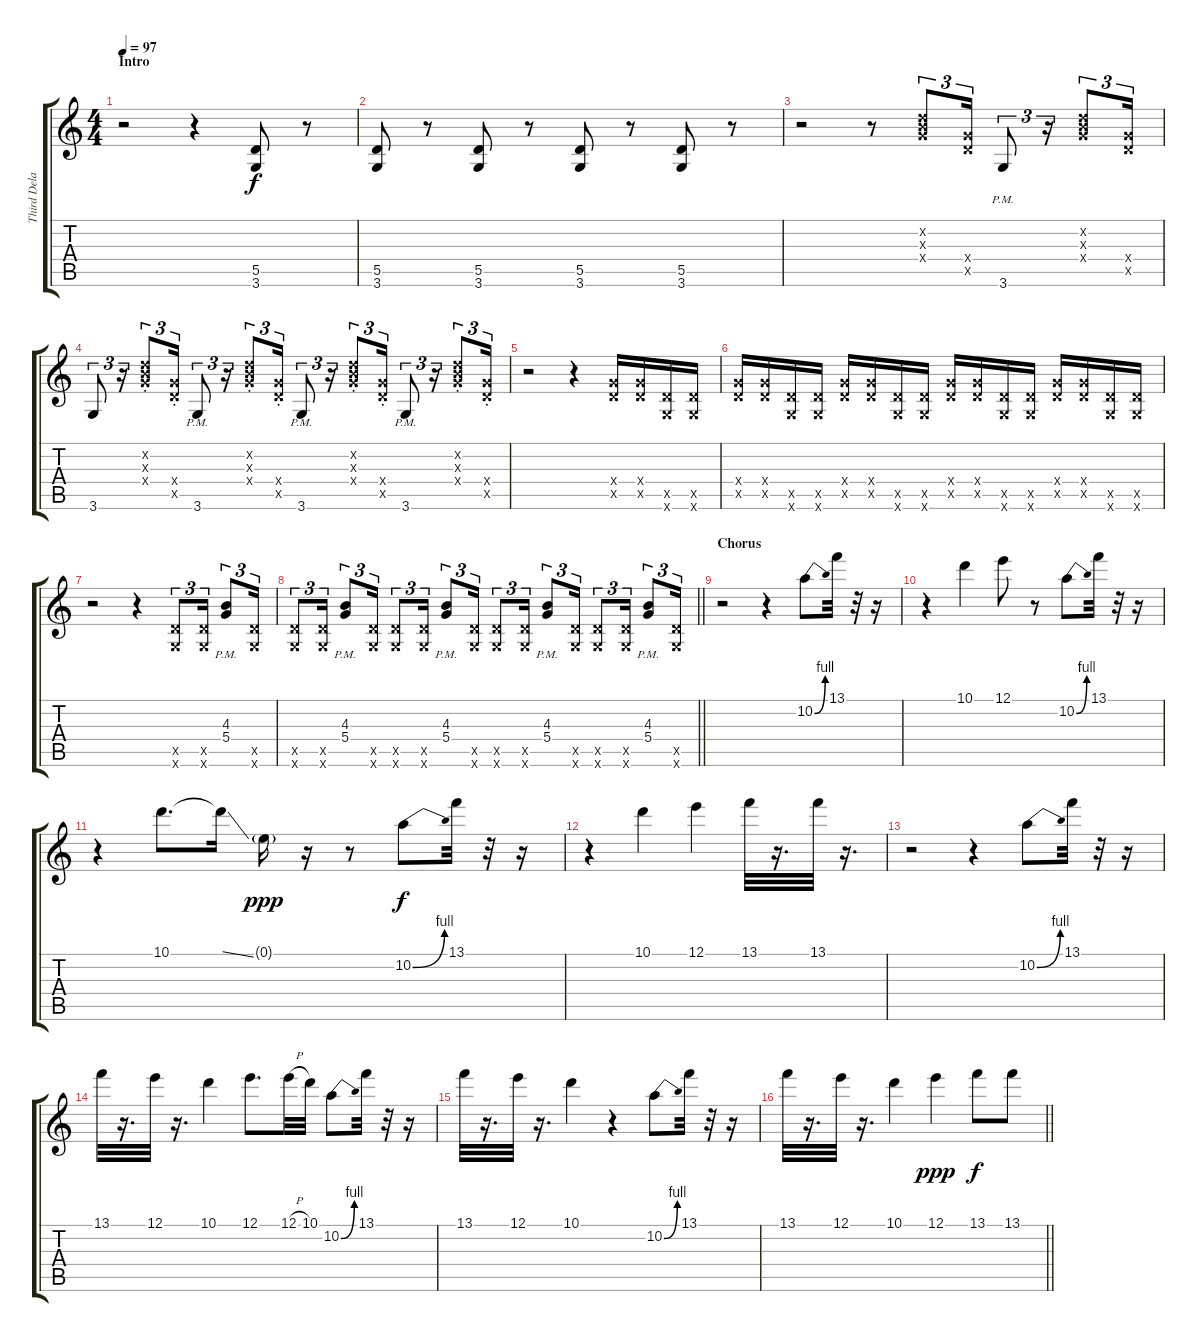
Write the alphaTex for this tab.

\track ("Third Delay" "Third Dela") {instrument overdrivenguitar}
\staff {score tabs}
\tuning (E4 B3 G3 D3 A2 E2) {hide}
\ts (4 4)
\section ("" "Intro")
\tempo 97
\clef g2
\ks c
r.2{dy f instrument overdrivenguitar} r.4 (5.5 3.6).8{volume 4} r.8 |
(5.5 3.6).8 r.8 (5.5 3.6).8 r.8 (5.5 3.6).8 r.8 (5.5 3.6).8 r.8 |
r.2{volume 10} r.8 (3.2{x} 4.3{x} 5.4{x}).8{tu (3 2) volume 4} (5.4{x} 5.5{x}).16{tu (3 2)} 3.6{pm}.8{tu (3 2)} r.16{tu (3 2)} (3.2{x} 4.3{x} 5.4{x}).8{tu (3 2)} (5.4{x} 5.5{x}).16{tu (3 2)} |
3.6.8{tu (3 2)} r.16{tu (3 2)} (3.2{x} 4.3{x} 5.4{st x}).8{tu (3 2)} (5.4{st x} 5.5{st x}).16{tu (3 2)} 3.6{pm}.8{tu (3 2)} r.16{tu (3 2)} (3.2{x} 4.3{x} 5.4{st x}).8{tu (3 2)} (5.4{st x} 5.5{st x}).16{tu (3 2)} 3.6{pm}.8{tu (3 2)} r.16{tu (3 2)} (3.2{x} 4.3{x} 5.4{st x}).8{tu (3 2)} (5.4{st x} 5.5{st x}).16{tu (3 2)} 3.6{pm}.8{tu (3 2)} r.16{tu (3 2)} (3.2{x} 4.3{x} 5.4{st x}).8{tu (3 2)} (5.4{st x} 5.5{st x}).16{tu (3 2)} |
r.2{volume 10} r.4 (5.4{x} 5.5{x}).16{volume 4} (5.4{x} 5.5{x}).16 (5.5{x} 3.6{x}).16 (5.5{x} 3.6{x}).16 |
(5.4{x} 5.5{x}).16 (5.4{x} 5.5{x}).16 (5.5{x} 3.6{x}).16 (5.5{x} 3.6{x}).16 (5.4{x} 5.5{x}).16 (5.4{x} 5.5{x}).16 (5.5{x} 3.6{x}).16 (5.5{x} 3.6{x}).16 (5.4{x} 5.5{x}).16 (5.4{x} 5.5{x}).16 (5.5{x} 3.6{x}).16 (5.5{x} 3.6{x}).16 (5.4{x} 5.5{x}).16 (5.4{x} 5.5{x}).16 (5.5{x} 3.6{x}).16 (5.5{x} 3.6{x}).16 |
r.2{volume 10} r.4 (5.5{x} 3.6{x}).8{tu (3 2) volume 4} (5.5{x} 3.6{x}).16{tu (3 2)} (4.3{pm} 5.4{pm}).8{tu (3 2)} (5.5{x} 3.6{x}).16{tu (3 2)} |
\barLineRight lightlight
(5.5{x} 3.6{x}).8{tu (3 2)} (5.5{x} 3.6{x}).16{tu (3 2)} (4.3{pm} 5.4{pm}).8{tu (3 2)} (5.5{x} 3.6{x}).16{tu (3 2)} (5.5{x} 3.6{x}).8{tu (3 2)} (5.5{x} 3.6{x}).16{tu (3 2)} (4.3{pm} 5.4{pm}).8{tu (3 2)} (5.5{x} 3.6{x}).16{tu (3 2)} (5.5{x} 3.6{x}).8{tu (3 2)} (5.5{x} 3.6{x}).16{tu (3 2)} (4.3{pm} 5.4{pm}).8{tu (3 2)} (5.5{x} 3.6{x}).16{tu (3 2)} (5.5{x} 3.6{x}).8{tu (3 2)} (5.5{x} 3.6{x}).16{tu (3 2)} (4.3{pm} 5.4{pm}).8{tu (3 2)} (5.5{x} 3.6{x}).16{tu (3 2)} |
\section ("" "Chorus")
r.2{volume 10} r.4 10.2{be (bend 0 0 60 4)}.8 13.1.32 r.32 r.16 |
r.4 10.1.4 12.1.8 r.8 10.2{be (bend 0 0 60 4)}.8 13.1.32 r.32 r.16 |
r.4 10.1.8{d} 10.1{ss t}.16 0.1{g}.16{dy ppp} r.16 r.8 10.2{be (bend 0 0 60 4)}.8{dy f} 13.1.32 r.32 r.16 |
r.4 10.1.4 12.1.4 13.1.32 r.16{d} 13.1.32 r.16{d} |
r.2 r.4 10.2{be (bend 0 0 60 4)}.8 13.1.32 r.32 r.16 |
13.1.32 r.16{d} 12.1.32 r.16{d} 10.1.4 12.1.8{d} 12.1{h}.32 10.1.32 10.2{be (bend 0 0 60 4)}.8 13.1.32 r.32 r.16 |
13.1.32 r.16{d} 12.1.32 r.16{d} 10.1.4 r.4 10.2{be (bend 0 0 60 4)}.8 13.1.32 r.32 r.16 |
\barLineRight lightlight
13.1.32 r.16{d} 12.1.32 r.16{d} 10.1.4 12.1.4{dy ppp} 13.1.8{dy f} 13.1.8
